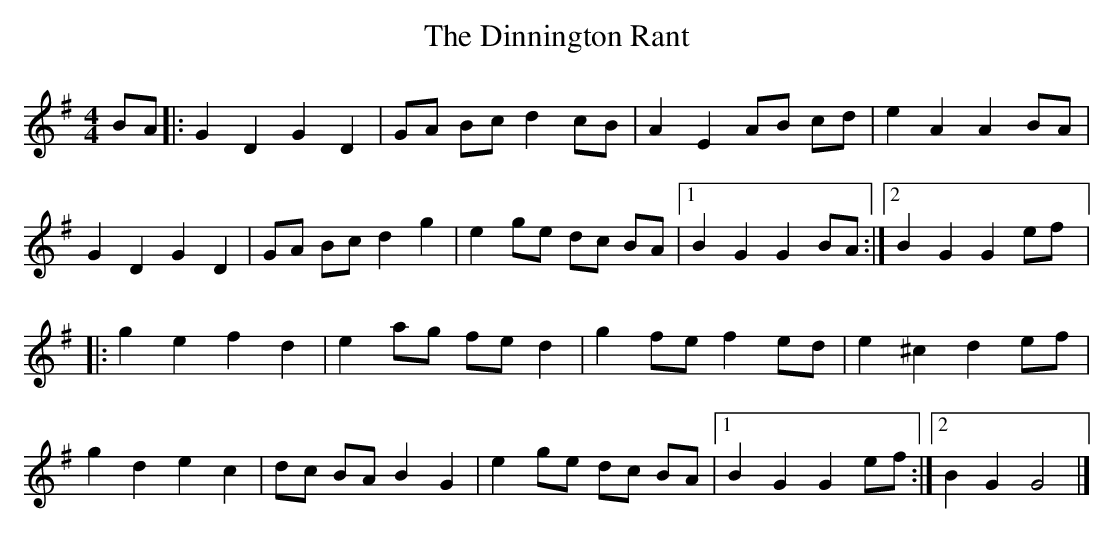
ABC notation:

X:1
T:The Dinnington Rant
M:4/4
L:1/8
K:Gmaj
BA |:G2 D2 G2 D2 |GA Bc d2 cB |A2 E2 AB cd |e2 A2 A2 BA |
G2 D2 G2 D2 |GA Bc d2 g2 |e2 ge dc BA |1B2 G2 G2 BA :|2B2 G2 G2 ef |:
g2 e2 f2 d2 |e2 ag fe d2 |g2 fe f2 ed |e2 ^c2 d2 ef |
g2 d2 e2 c2 |dc BA B2 G2 |e2 ge dc BA |1B2 G2 G2 ef :|2B2 G2 G4 |]
